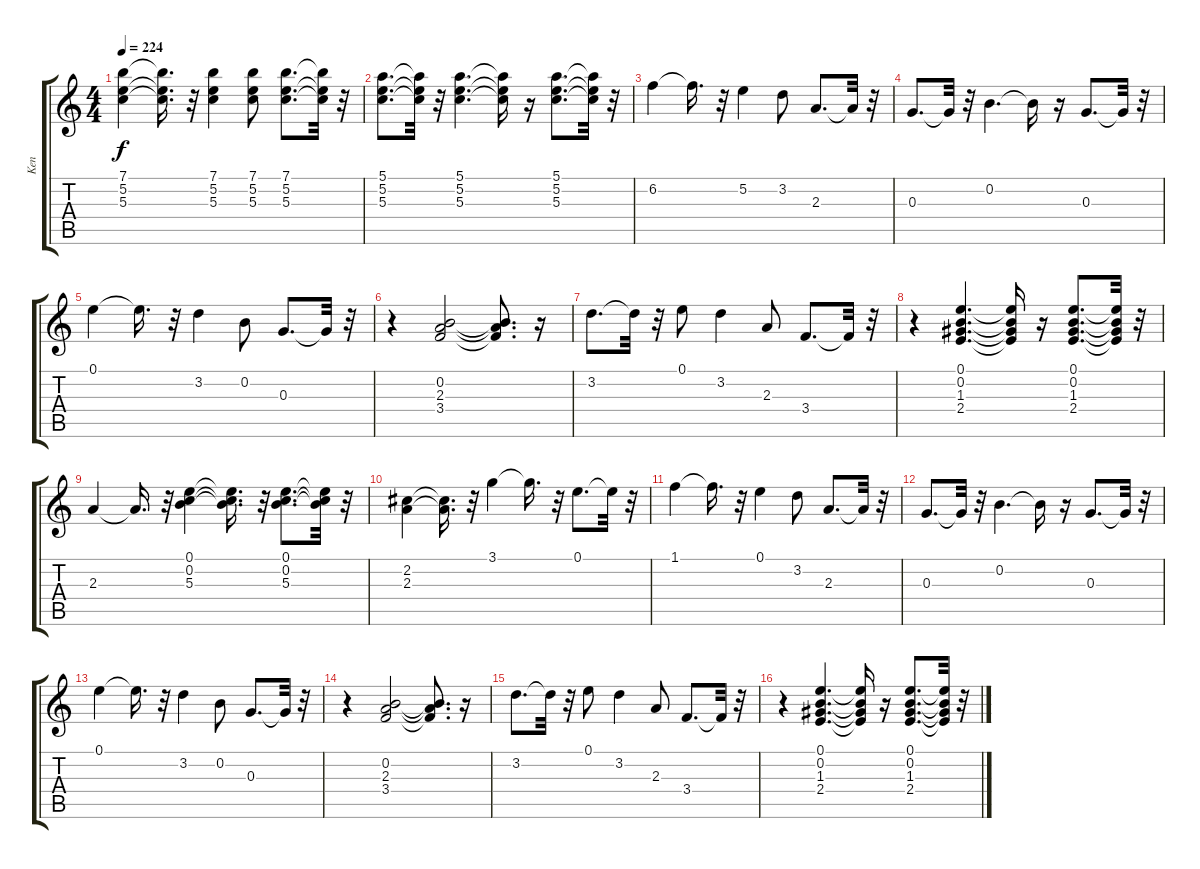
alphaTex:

\track ("Ken" "Ken") {instrument electricguitarjazz}
\staff {score tabs}
\tuning (E4 B3 G3 D3 A2 E2) {hide}
\ts (4 4)
\tempo 224
\clef g2
\ks c
(7.1 5.2 5.3).4{dy f} (7.1{t} 5.2{t} 5.3{t}).16{d} r.32 (7.1 5.2 5.3).4 (7.1 5.2 5.3).8 (7.1 5.2 5.3).8{d} (7.1{t} 5.2{t} 5.3{t}).32 r.32 |
(5.1 5.2 5.3).8{d} (5.1{t} 5.2{t} 5.3{t}).32 r.32 (5.1 5.2 5.3).4{d} (5.1{t} 5.2{t} 5.3{t}).16 r.16 (5.1 5.2 5.3).8{d} (5.1{t} 5.2{t} 5.3{t}).32 r.32 |
6.2.4{volume 14 instrument acousticguitarsteel} 6.2{t}.16{d} r.32 5.2.4{volume 14 balance 8} 3.2.8{volume 14 balance 8} 2.3.8{d volume 14 balance 8} 2.3{t}.32 r.32 |
0.3.8{d balance 8} 0.3{t}.32 r.32 0.2.4{d balance 8} 0.2{t}.16 r.16 0.3.8{d balance 8} 0.3{t}.32 r.32 |
0.1.4 0.1{t}.16{d} r.32 3.2.4 0.2.8 0.3.8{d} 0.3{t}.32 r.32 |
r.4 (0.2 2.3 3.4).2 (0.2{t} 2.3{t} 3.4{t}).8{d} r.16 |
3.2.8{d} 3.2{t}.32 r.32 0.1.8 3.2.4 2.3.8 3.4.8{d} 3.4{t}.32 r.32 |
r.4 (0.1 0.2 1.3 2.4).4{d} (0.1{t} 0.2{t} 1.3{t} 2.4{t}).16 r.16 (0.1 0.2 1.3 2.4).8{d} (0.1{t} 0.2{t} 1.3{t} 2.4{t}).32 r.32 |
2.3.4 2.3{t}.16{d} r.32 (0.1 0.2 5.3).4 (0.1{t} 0.2{t} 5.3{t}).16{d} r.32 (0.1 0.2 5.3).8{d} (0.1{t} 0.2{t} 5.3{t}).32 r.32 |
(2.2 2.3).4 (2.2{t} 2.3{t}).16{d} r.32 3.1.4 3.1{t}.16{d} r.32 0.1.8{d} 0.1{t}.32 r.32 |
1.1.4 1.1{t}.16{d} r.32 0.1.4 3.2.8 2.3.8{d} 2.3{t}.32 r.32 |
0.3.8{d} 0.3{t}.32 r.32 0.2.4{d} 0.2{t}.16 r.16 0.3.8{d} 0.3{t}.32 r.32 |
0.1.4 0.1{t}.16{d} r.32 3.2.4 0.2.8 0.3.8{d} 0.3{t}.32 r.32 |
r.4 (0.2 2.3 3.4).2 (0.2{t} 2.3{t} 3.4{t}).8{d} r.16 |
3.2.8{d} 3.2{t}.32 r.32 0.1.8 3.2.4 2.3.8 3.4.8{d} 3.4{t}.32 r.32 |
r.4 (0.1 0.2 1.3 2.4).4{d} (0.1{t} 0.2{t} 1.3{t} 2.4{t}).16 r.16 (0.1 0.2 1.3 2.4).8{d} (0.1{t} 0.2{t} 1.3{t} 2.4{t}).32 r.32
